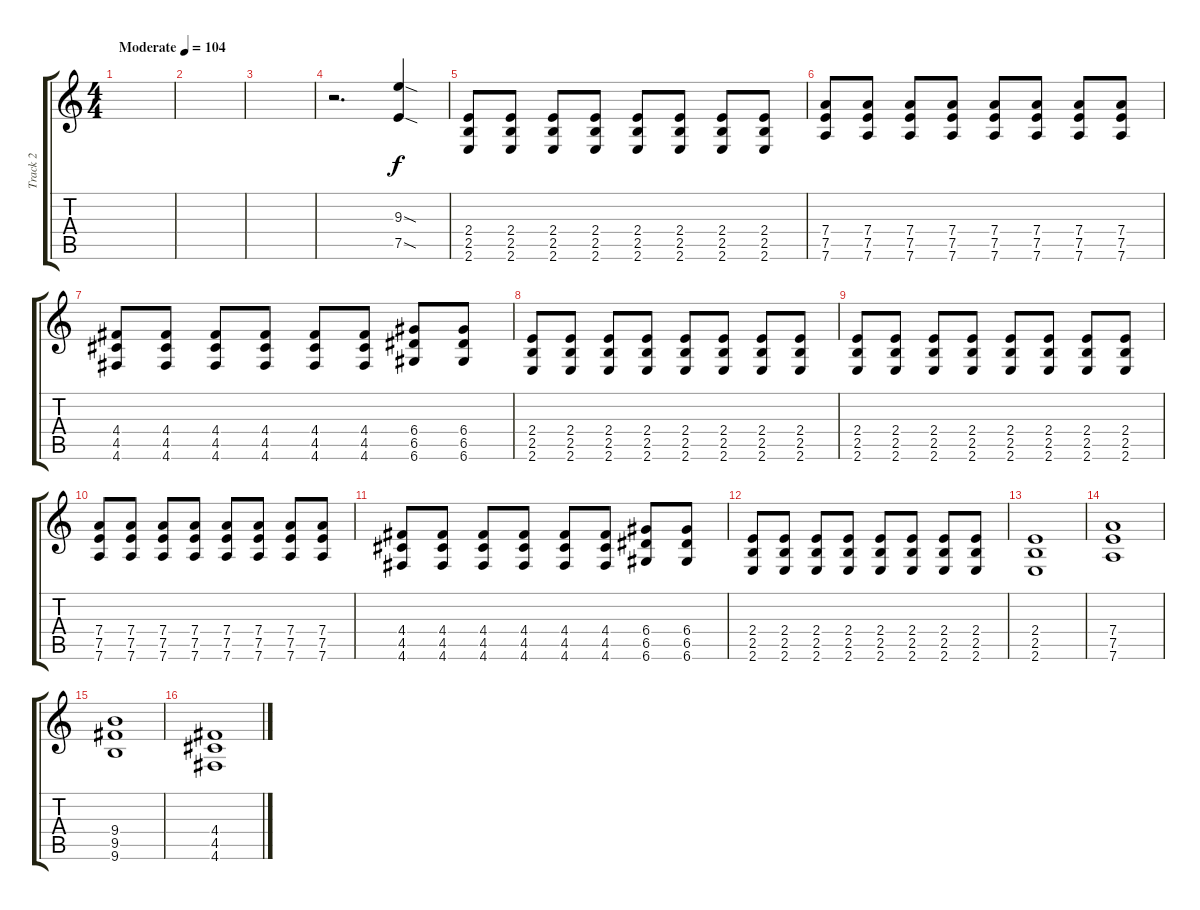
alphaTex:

\track ("Track 2" "Track 2") {instrument distortionguitar}
\staff {score tabs}
\tuning (E4 B3 G3 D3 A2 D2) {hide}
\ts (4 4)
\tempo (104 "Moderate")
\clef g2
\ks c
|
|
|
r.2{d} (9.3{sod} 7.5{sod}).4 |
(2.4 2.5 2.6).8 (2.4 2.5 2.6).8 (2.4 2.5 2.6).8 (2.4 2.5 2.6).8 (2.4 2.5 2.6).8 (2.4 2.5 2.6).8 (2.4 2.5 2.6).8 (2.4 2.5 2.6).8 |
(7.4 7.5 7.6).8 (7.4 7.5 7.6).8 (7.4 7.5 7.6).8 (7.4 7.5 7.6).8 (7.4 7.5 7.6).8 (7.4 7.5 7.6).8 (7.4 7.5 7.6).8 (7.4 7.5 7.6).8 |
(4.4 4.5 4.6).8 (4.4 4.5 4.6).8 (4.4 4.5 4.6).8 (4.4 4.5 4.6).8 (4.4 4.5 4.6).8 (4.4 4.5 4.6).8 (6.4 6.5 6.6).8 (6.4 6.5 6.6).8 |
(2.4 2.5 2.6).8 (2.4 2.5 2.6).8 (2.4 2.5 2.6).8 (2.4 2.5 2.6).8 (2.4 2.5 2.6).8 (2.4 2.5 2.6).8 (2.4 2.5 2.6).8 (2.4 2.5 2.6).8 |
(2.4 2.5 2.6).8 (2.4 2.5 2.6).8 (2.4 2.5 2.6).8 (2.4 2.5 2.6).8 (2.4 2.5 2.6).8 (2.4 2.5 2.6).8 (2.4 2.5 2.6).8 (2.4 2.5 2.6).8 |
(7.4 7.5 7.6).8 (7.4 7.5 7.6).8 (7.4 7.5 7.6).8 (7.4 7.5 7.6).8 (7.4 7.5 7.6).8 (7.4 7.5 7.6).8 (7.4 7.5 7.6).8 (7.4 7.5 7.6).8 |
(4.4 4.5 4.6).8 (4.4 4.5 4.6).8 (4.4 4.5 4.6).8 (4.4 4.5 4.6).8 (4.4 4.5 4.6).8 (4.4 4.5 4.6).8 (6.4 6.5 6.6).8 (6.4 6.5 6.6).8 |
(2.4 2.5 2.6).8 (2.4 2.5 2.6).8 (2.4 2.5 2.6).8 (2.4 2.5 2.6).8 (2.4 2.5 2.6).8 (2.4 2.5 2.6).8 (2.4 2.5 2.6).8 (2.4 2.5 2.6).8 |
(2.4 2.5 2.6).1 |
(7.4 7.5 7.6).1 |
(9.4 9.5 9.6).1 |
(4.4 4.5 4.6).1
